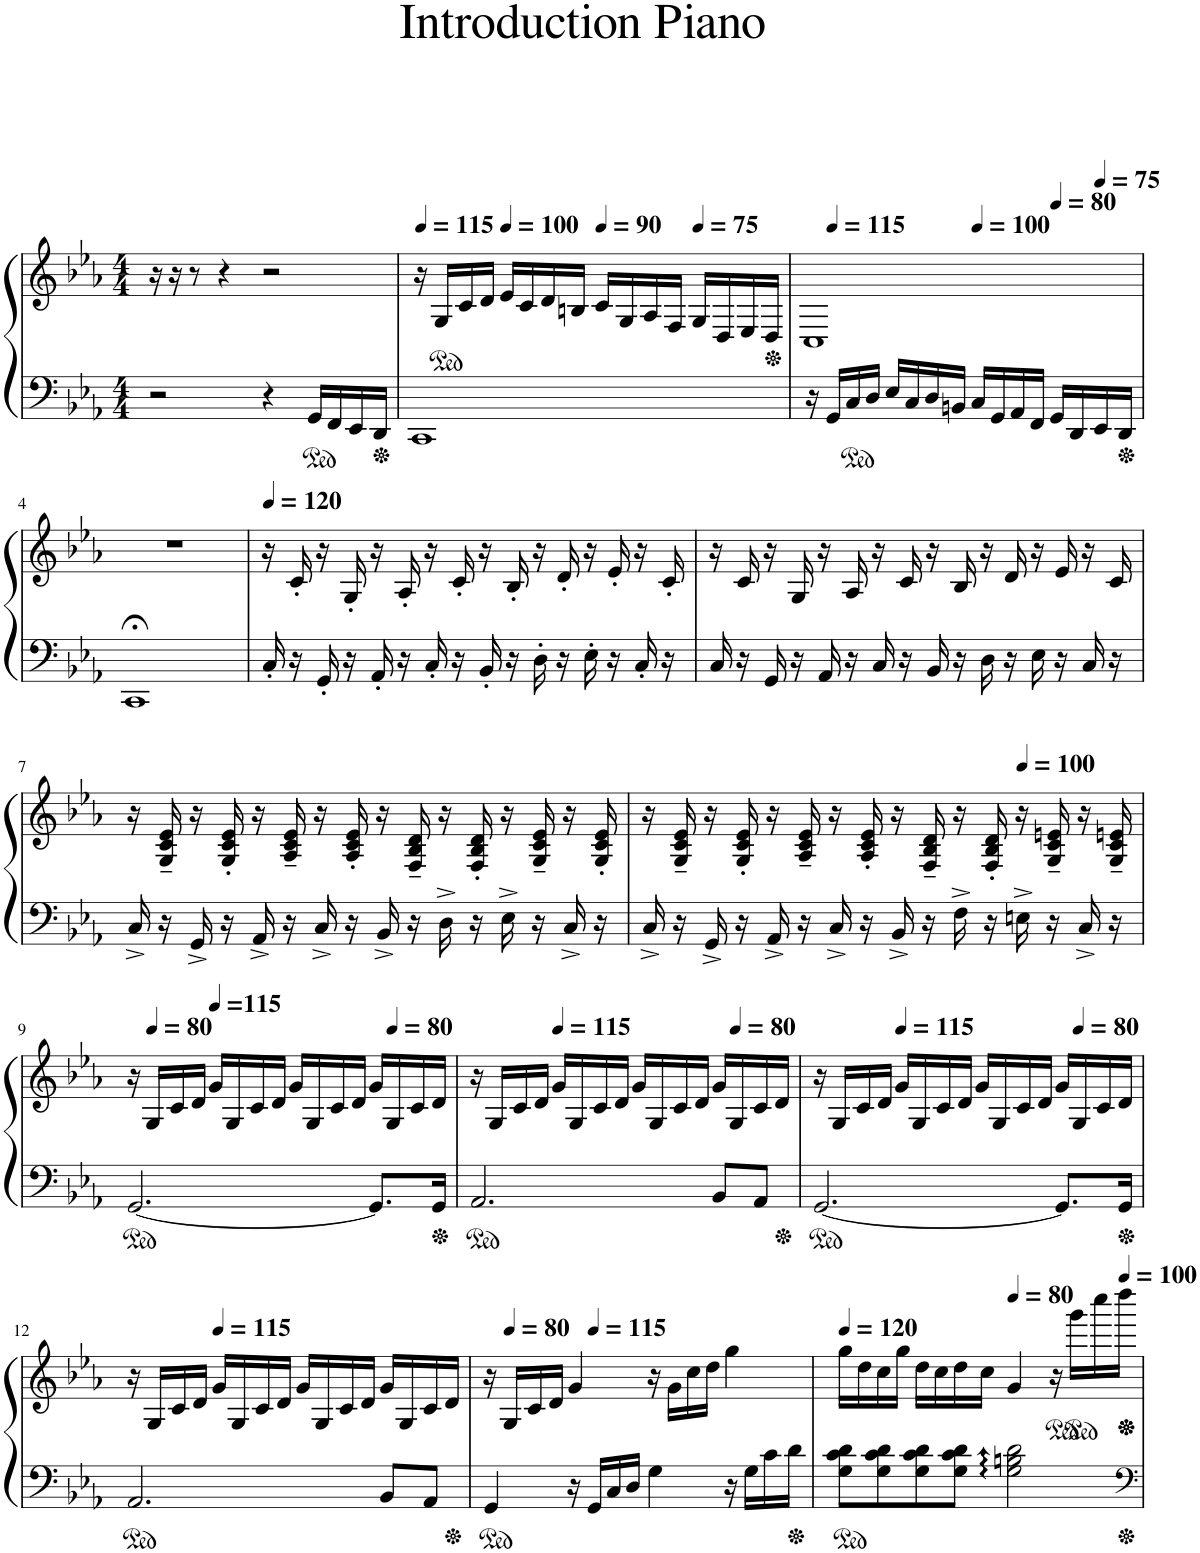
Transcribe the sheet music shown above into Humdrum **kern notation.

**kern	**kern
*part1	*part1
*staff2	*staff1
*I"Piano	*
*I'Pno.	*
*clefF4	*clefG2
*k[b-e-a-]	*k[b-e-a-]
*M4/4	*M4/4
=1	=1
2r	16r
.	16r
.	8r
.	4r
4r	2r
16GG/LL	.
16FF/	.
16EE-/	.
16DD/JJ	.
=2	=2
*	*MM115
1CC	16r
*	*ped
.	16G/LL
.	16c/
.	16d/JJ
*	*MM100
.	16e-/LL
.	16c/
.	16d/
.	16Bn/JJ
*	*MM90
.	16c/LL
.	16G/
.	16A-/
.	16F/JJ
*	*MM75
.	16G/LL
.	16D/
.	16E-/
.	16D/JJ
=3	=3
*	*Xped
16r	1C
*	*MM115
16GG/LL	.
16C/	.
16D/JJ	.
16E-/LL	.
16C/	.
16D/	.
16BBn/JJ	.
*	*MM100
16C/LL	.
16GG/	.
16AA-/	.
16FF/JJ	.
*	*MM80
16GG/LL	.
16DD/	.
*	*MM75
16EE-/	.
16DD/JJ	.
!!LO:LB:g=z
=4	=4
1CC;<	1r
=5	=5
*	*MM120
16C'/	16r
16r	16c'/
16GG'/	16r
16r	16G'/
16AA-'/	16r
16r	16A-'/
16C'/	16r
16r	16c'/
16BB-'/	16r
16r	16B-'/
16D'\	16r
16r	16d'/
16E-'\	16r
16r	16e-'/
16C'/	16r
16r	16c'/
=6	=6
16C/	16r
16r	16c/
16GG/	16r
16r	16G/
16AA-/	16r
16r	16A-/
16C/	16r
16r	16c/
16BB-/	16r
16r	16B-/
16D\	16r
16r	16d/
16E-\	16r
16r	16e-/
16C/	16r
16r	16c/
!!LO:LB:g=z
=7	=7
16C^/	16r
16r	16G/~ 16c/~ 16e-/~
16GG^/	16r
16r	16G/' 16c/' 16e-/'
16AA-^/	16r
16r	16A-/~ 16c/~ 16e-/~
16C^/	16r
16r	16A-/' 16c/' 16e-/'
16BB-^/	16r
16r	16F/~ 16B-/~ 16d/~
16D^\	16r
16r	16F/' 16B-/' 16d/'
16E-^\	16r
16r	16G/~ 16c/~ 16e-/~
16C^/	16r
16r	16G/' 16c/' 16e-/'
=8	=8
16C^/	16r
16r	16G/~ 16c/~ 16e-/~
16GG^/	16r
16r	16G/' 16c/' 16e-/'
16AA-^/	16r
16r	16A-/~ 16c/~ 16e-/~
16C^/	16r
16r	16A-/' 16c/' 16e-/'
16BB-^/	16r
16r	16F/~ 16B-/~ 16d/~
16F^\	16r
16r	16F/' 16B-/' 16d/'
*	*MM100
16En^\	16r
16r	16G/~ 16c/~ 16en/~
16C^/	16r
16r	16G/~ 16c/~ 16en/~
!!LO:LB:g=z
=9	=9
[2.GG/	16r
*	*MM80
.	16G/LL
.	16c/
.	16d/JJ
*	*MM115
.	16g/LL
.	16G/
.	16c/
.	16d/JJ
.	16g/LL
.	16G/
.	16c/
.	16d/JJ
8.GG/L]	16g/LL
*	*MM80
.	16G/
.	16c/
16GG/Jk	16d/JJ
=10	=10
2.AA-/	16r
.	16G/LL
.	16c/
.	16d/JJ
*	*MM115
.	16g/LL
.	16G/
.	16c/
.	16d/JJ
.	16g/LL
.	16G/
.	16c/
.	16d/JJ
8BB-/L	16g/LL
*	*MM80
.	16G/
8AA-/J	16c/
.	16d/JJ
=11	=11
[2.GG/	16r
.	16G/LL
.	16c/
.	16d/JJ
*	*MM115
.	16g/LL
.	16G/
.	16c/
.	16d/JJ
.	16g/LL
.	16G/
.	16c/
.	16d/JJ
8.GG/L]	16g/LL
*	*MM80
.	16G/
.	16c/
16GG/Jk	16d/JJ
!!LO:LB:g=z
=12	=12
2.AA-/	16r
.	16G/LL
.	16c/
.	16d/JJ
*	*MM115
.	16g/LL
.	16G/
.	16c/
.	16d/JJ
.	16g/LL
.	16G/
.	16c/
.	16d/JJ
8BB-/L	16g/LL
.	16G/
8AA-/J	16c/
.	16d/JJ
=13	=13
4GG/	16r
*	*MM80
.	16G/LL
.	16c/
.	16d/JJ
16r	4g/
*	*MM115
16GG/LL	.
16C/	.
16D/JJ	.
4G\	16r
.	16g\LL
.	16cc\
.	16dd\JJ
16r	4gg\
16G\LL	.
16c\	.
16d\JJ	.
=14	=14
*	*MM120
8G\ 8c\ 8d\L	16gg\LL
.	16dd\
8G\ 8c\ 8d\	16cc\
.	16gg\JJ
8G\ 8c\ 8d\	16dd\LL
.	16cc\
8G\ 8c\ 8d\J	16dd\
.	16cc\JJ
*	*MM80
2G\ 2Bn\ 2d\	4g/
*	*ped
.	16r
*	*ped
.	16ggg\LL
.	16cccc\
*	*MM100
.	16dddd\JJ
*	*Xped
*	*Xped
=	=
*-	*-
